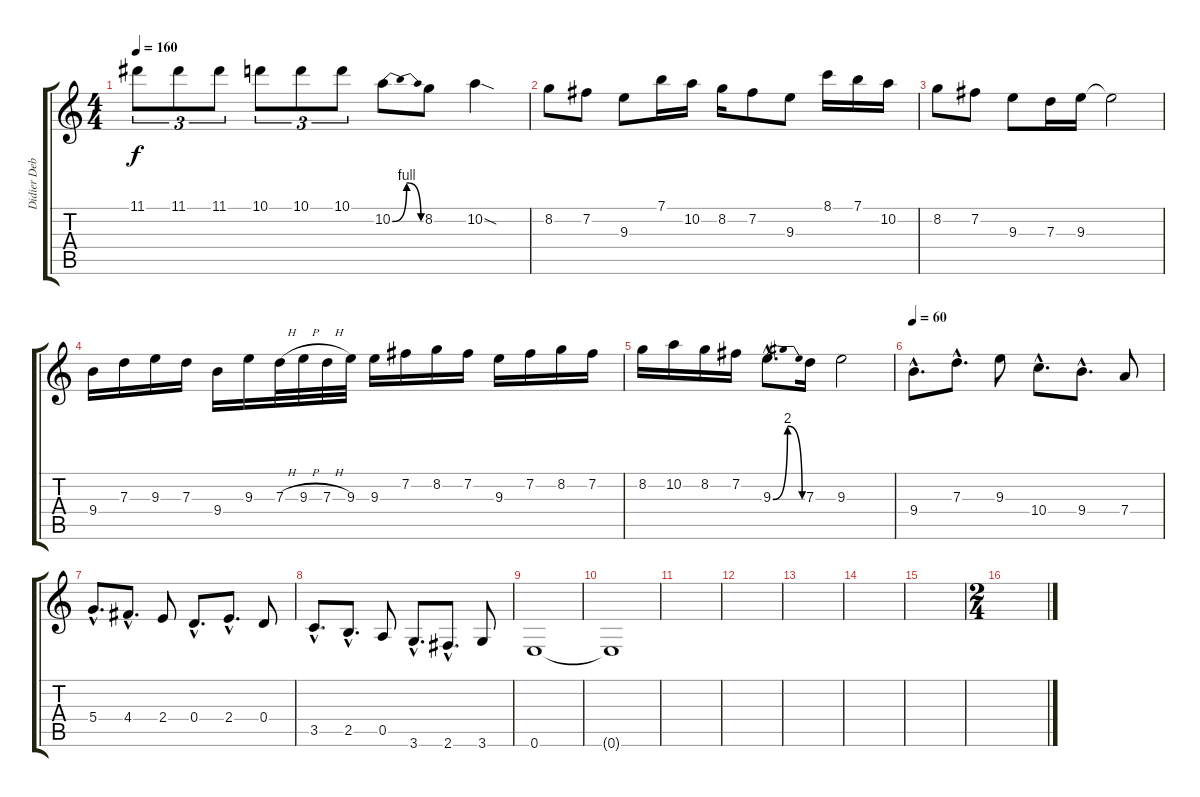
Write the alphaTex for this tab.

\track ("Didier Deboffe" "Didier Deb") {instrument overdrivenguitar}
\staff {score tabs}
\tuning (E4 B3 G3 D3 A2 E2) {hide}
\ts (4 4)
\tempo 160
\clef g2
\ks c
11.1.8{tu (3 2) dy f} 11.1.8{tu (3 2)} 11.1.8{tu (3 2)} 10.1.8{tu (3 2)} 10.1.8{tu (3 2)} 10.1.8{tu (3 2)} 10.2{be (bendrelease 0 0 30 4 30 4 60 0)}.8 8.2.8 10.2{sod}.4 |
8.2.8 7.2.8 9.3.8 7.1.16 10.2.16 8.2.16 7.2.8 9.3.8 8.1.16 7.1.16 10.2.16 |
8.2.8 7.2.8 9.3.8 7.3.16 9.3.16 9.3{t}.2 |
9.4.16 7.3.16 9.3.16 7.3.16 9.4.16 9.3.16 7.3{h}.32 9.3{h}.32 7.3{h}.32 9.3.32 9.3.16 7.2.16 8.2.16 7.2.16 9.3.16 7.2.16 8.2.16 7.2.16 |
8.2.16 10.2.16 8.2.16 7.2.16 9.3{be (bendrelease 0 0 30 8 30 8 60 0) hac}.8{d} 7.3.16 9.3.2 |
\tempo 60
9.4{hac}.8{d} 7.3{hac}.8{d} 9.3.8 10.4{hac}.8{d} 9.4{hac}.8{d} 7.4.8 |
5.4{hac}.8{d} 4.4{hac}.8{d} 2.4.8 0.4{hac}.8{d} 2.4{hac}.8{d} 0.4.8 |
3.5{hac}.8{d} 2.5{hac}.8{d} 0.5.8 3.6{hac}.8{d} 2.6{hac}.8{d} 3.6.8 |
0.6.1 |
0.6{t}.1 |
|
|
|
|
|
\ts (2 4)
